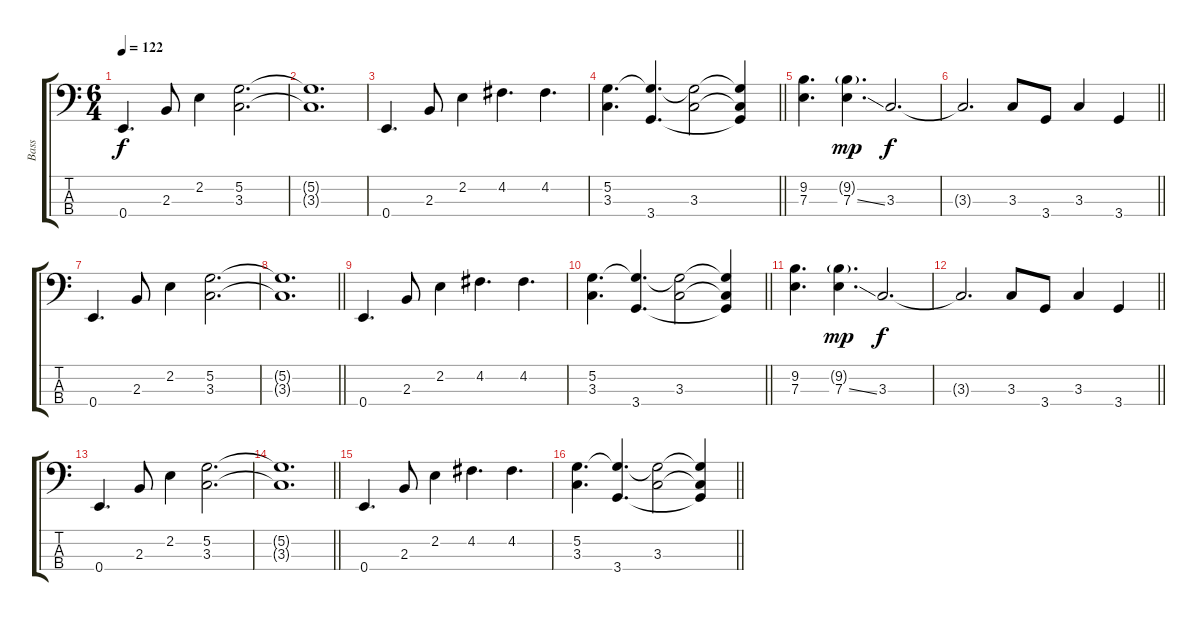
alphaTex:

\track ("Bass" "Bass") {instrument electricbassfinger}
\staff {score tabs}
\tuning (G2 D2 A1 E1) {hide}
\ts (6 4)
\section ("" "")
\tempo 122
\clef f4
\ks c
0.4.4{d dy f} 2.3.8 2.2.4 (5.2 3.3).2{d} |
(5.2{t} 3.3{t}).1{d} |
0.4.4{d} 2.3.8 2.2.4 4.2.4{d} 4.2.4{d} |
\barLineRight lightlight
(5.2 3.3).4{d} (5.2{t} 3.4).4{d} (5.2{t} 3.3).2 (5.2{t} 3.3{t} 3.4{t}).4 |
\section ("" "")
(9.2 7.3).4{d} (9.2{g} 7.3{ss}).4{d dy mp} 3.3.2{d dy f} |
\barLineRight lightlight
3.3{t}.2{d} 3.3.8 3.4.8 3.3.4 3.4.4 |
0.4.4{d} 2.3.8 2.2.4 (5.2 3.3).2{d} |
\barLineRight lightlight
(5.2{t} 3.3{t}).1{d} |
\section ("" "")
0.4.4{d} 2.3.8 2.2.4 4.2.4{d} 4.2.4{d} |
\barLineRight lightlight
(5.2 3.3).4{d} (5.2{t} 3.4).4{d} (5.2{t} 3.3).2 (5.2{t} 3.3{t} 3.4{t}).4 |
(9.2 7.3).4{d} (9.2{g} 7.3{ss}).4{d dy mp} 3.3.2{d dy f} |
\barLineRight lightlight
3.3{t}.2{d} 3.3.8 3.4.8 3.3.4 3.4.4 |
\section ("" "")
0.4.4{d} 2.3.8 2.2.4 (5.2 3.3).2{d} |
\barLineRight lightlight
(5.2{t} 3.3{t}).1{d} |
0.4.4{d} 2.3.8 2.2.4 4.2.4{d} 4.2.4{d} |
\barLineRight lightlight
(5.2 3.3).4{d} (5.2{t} 3.4).4{d} (5.2{t} 3.3).2 (5.2{t} 3.3{t} 3.4{t}).4
